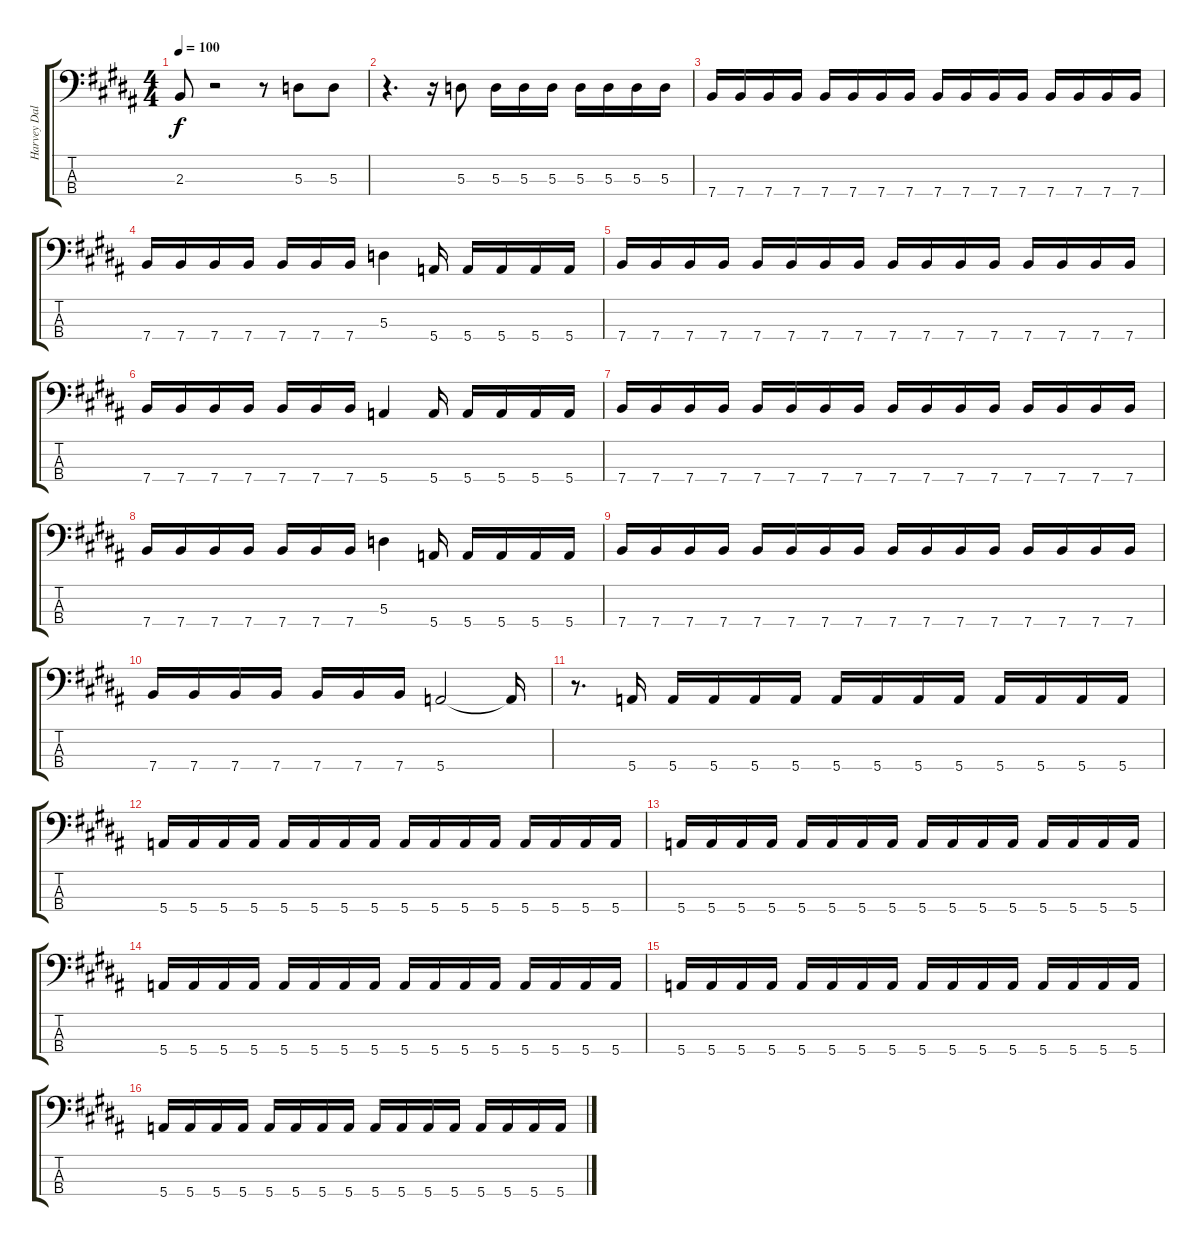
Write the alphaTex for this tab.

\track ("Harvey Dalton Arnold Bass" "Harvey Dal") {instrument electricbassfinger}
\staff {score tabs}
\tuning (G2 D2 A1 E1) {hide}
\ts (4 4)
\tempo 100
\clef f4
\ks g#minor
2.3.8{dy f} r.2 r.8 5.3.8 5.3.8 |
r.4{d} r.16 5.3.8 5.3.16 5.3.16 5.3.16 5.3.16 5.3.16 5.3.16 5.3.16 |
7.4.16 7.4.16 7.4.16 7.4.16 7.4.16 7.4.16 7.4.16 7.4.16 7.4.16 7.4.16 7.4.16 7.4.16 7.4.16 7.4.16 7.4.16 7.4.16 |
7.4.16 7.4.16 7.4.16 7.4.16 7.4.16 7.4.16 7.4.16 5.3.4 5.4.16 5.4.16 5.4.16 5.4.16 5.4.16 |
7.4.16 7.4.16 7.4.16 7.4.16 7.4.16 7.4.16 7.4.16 7.4.16 7.4.16 7.4.16 7.4.16 7.4.16 7.4.16 7.4.16 7.4.16 7.4.16 |
7.4.16 7.4.16 7.4.16 7.4.16 7.4.16 7.4.16 7.4.16 5.4.4 5.4.16 5.4.16 5.4.16 5.4.16 5.4.16 |
7.4.16 7.4.16 7.4.16 7.4.16 7.4.16 7.4.16 7.4.16 7.4.16 7.4.16 7.4.16 7.4.16 7.4.16 7.4.16 7.4.16 7.4.16 7.4.16 |
7.4.16 7.4.16 7.4.16 7.4.16 7.4.16 7.4.16 7.4.16 5.3.4 5.4.16 5.4.16 5.4.16 5.4.16 5.4.16 |
7.4.16 7.4.16 7.4.16 7.4.16 7.4.16 7.4.16 7.4.16 7.4.16 7.4.16 7.4.16 7.4.16 7.4.16 7.4.16 7.4.16 7.4.16 7.4.16 |
7.4.16 7.4.16 7.4.16 7.4.16 7.4.16 7.4.16 7.4.16 5.4.2 5.4{t}.16 |
r.8{d} 5.4.16 5.4.16 5.4.16 5.4.16 5.4.16 5.4.16 5.4.16 5.4.16 5.4.16 5.4.16 5.4.16 5.4.16 5.4.16 |
5.4.16 5.4.16 5.4.16 5.4.16 5.4.16 5.4.16 5.4.16 5.4.16 5.4.16 5.4.16 5.4.16 5.4.16 5.4.16 5.4.16 5.4.16 5.4.16 |
5.4.16 5.4.16 5.4.16 5.4.16 5.4.16 5.4.16 5.4.16 5.4.16 5.4.16 5.4.16 5.4.16 5.4.16 5.4.16 5.4.16 5.4.16 5.4.16 |
5.4.16 5.4.16 5.4.16 5.4.16 5.4.16 5.4.16 5.4.16 5.4.16 5.4.16 5.4.16 5.4.16 5.4.16 5.4.16 5.4.16 5.4.16 5.4.16 |
5.4.16 5.4.16 5.4.16 5.4.16 5.4.16 5.4.16 5.4.16 5.4.16 5.4.16 5.4.16 5.4.16 5.4.16 5.4.16 5.4.16 5.4.16 5.4.16 |
5.4.16 5.4.16 5.4.16 5.4.16 5.4.16 5.4.16 5.4.16 5.4.16 5.4.16 5.4.16 5.4.16 5.4.16 5.4.16 5.4.16 5.4.16 5.4.16
